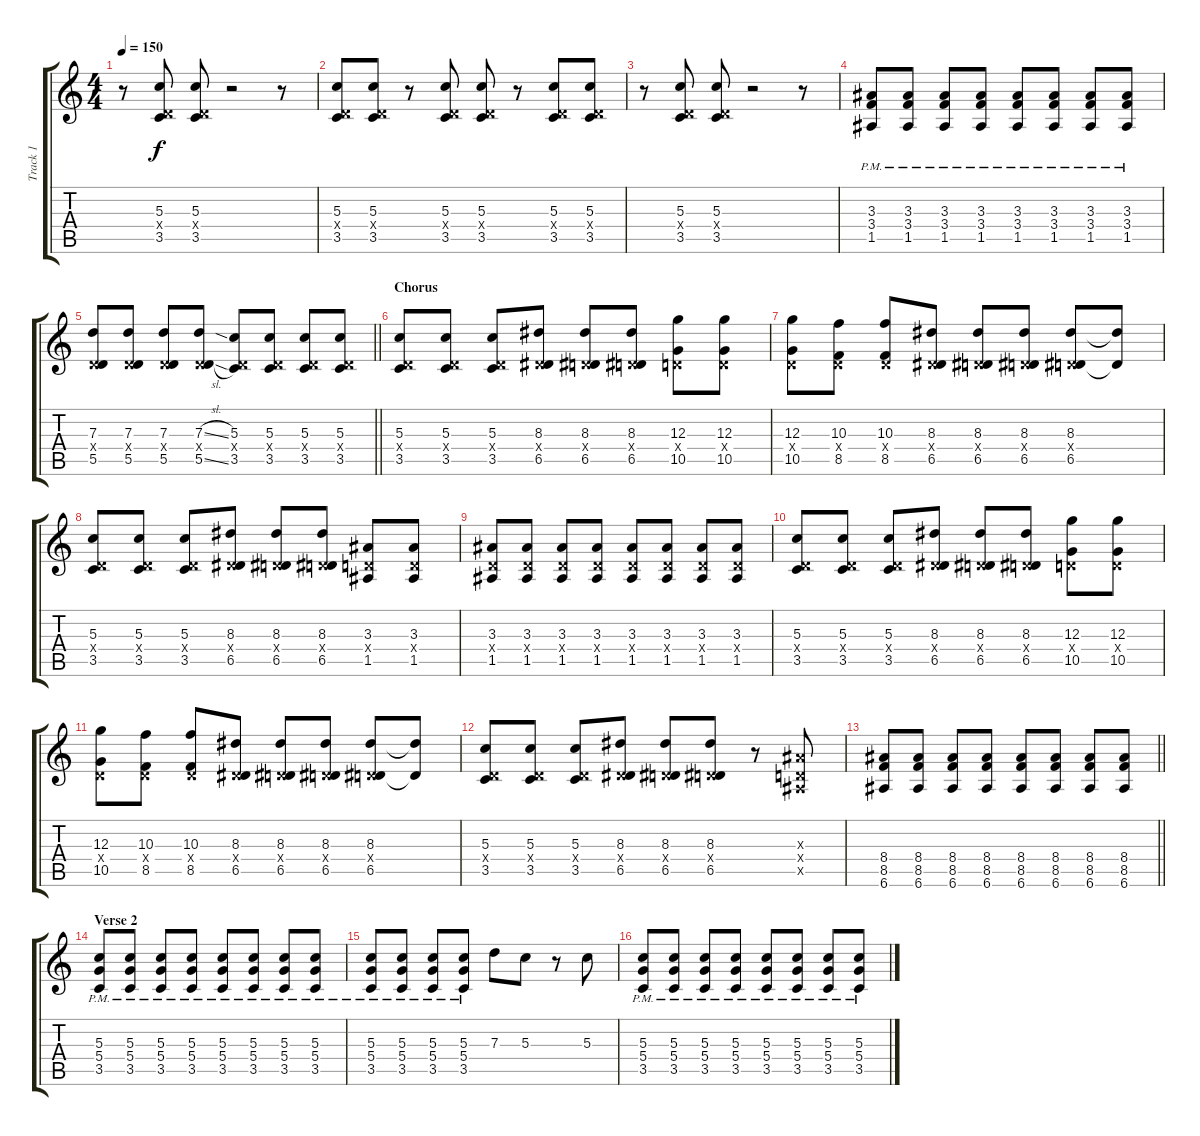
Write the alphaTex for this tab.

\track ("Track 1" "Track 1") {instrument distortionguitar}
\staff {score tabs}
\tuning (E4 B3 G3 D3 A2 E2) {hide}
\ts (4 4)
\tempo 150
\clef g2
\ks c
r.8{dy f} (5.3 0.4{x} 3.5).8 (5.3 0.4{x} 3.5).8 r.2 r.8 |
(5.3 0.4{x} 3.5).8 (5.3 0.4{x} 3.5).8 r.8 (5.3 0.4{x} 3.5).8 (5.3 0.4{x} 3.5).8 r.8 (5.3 0.4{x} 3.5).8 (5.3 0.4{x} 3.5).8 |
r.8 (5.3 0.4{x} 3.5).8 (5.3 0.4{x} 3.5).8 r.2 r.8 |
(3.3{pm} 3.4{pm} 1.5{pm}).8 (3.3{pm} 3.4{pm} 1.5{pm}).8 (3.3{pm} 3.4{pm} 1.5{pm}).8 (3.3{pm} 3.4{pm} 1.5{pm}).8 (3.3{pm} 3.4{pm} 1.5{pm}).8 (3.3{pm} 3.4{pm} 1.5{pm}).8 (3.3{pm} 3.4{pm} 1.5{pm}).8 (3.3{pm} 3.4{pm} 1.5{pm}).8 |
\barLineRight lightlight
(7.3 0.4{x} 5.5).8 (7.3 0.4{x} 5.5).8 (7.3 0.4{x} 5.5).8 (7.3{sl} 0.4{x} 5.5{sl}).8 (5.3 0.4{x} 3.5).8 (5.3 0.4{x} 3.5).8 (5.3 0.4{x} 3.5).8 (5.3 0.4{x} 3.5).8 |
\section ("" "Chorus")
(5.3 0.4{x} 3.5).8 (5.3 0.4{x} 3.5).8 (5.3 0.4{x} 3.5).8 (8.3 0.4{x} 6.5).8 (8.3 0.4{x} 6.5).8 (8.3 0.4{x} 6.5).8 (12.3 0.4{x} 10.5).8 (12.3 0.4{x} 10.5).8 |
(12.3 0.4{x} 10.5).8 (10.3 0.4{x} 8.5).8 (10.3 0.4{x} 8.5).8 (8.3 0.4{x} 6.5).8 (8.3 0.4{x} 6.5).8 (8.3 0.4{x} 6.5).8 (8.3 0.4{x} 6.5).8 (8.3{t} 6.5{t}).8 |
(5.3 0.4{x} 3.5).8 (5.3 0.4{x} 3.5).8 (5.3 0.4{x} 3.5).8 (8.3 0.4{x} 6.5).8 (8.3 0.4{x} 6.5).8 (8.3 0.4{x} 6.5).8 (3.3 0.4{x} 1.5).8 (3.3 0.4{x} 1.5).8 |
(3.3 0.4{x} 1.5).8 (3.3 0.4{x} 1.5).8 (3.3 0.4{x} 1.5).8 (3.3 0.4{x} 1.5).8 (3.3 0.4{x} 1.5).8 (3.3 0.4{x} 1.5).8 (3.3 0.4{x} 1.5).8 (3.3 0.4{x} 1.5).8 |
(5.3 0.4{x} 3.5).8 (5.3 0.4{x} 3.5).8 (5.3 0.4{x} 3.5).8 (8.3 0.4{x} 6.5).8 (8.3 0.4{x} 6.5).8 (8.3 0.4{x} 6.5).8 (12.3 0.4{x} 10.5).8 (12.3 0.4{x} 10.5).8 |
(12.3 0.4{x} 10.5).8 (10.3 0.4{x} 8.5).8 (10.3 0.4{x} 8.5).8 (8.3 0.4{x} 6.5).8 (8.3 0.4{x} 6.5).8 (8.3 0.4{x} 6.5).8 (8.3 0.4{x} 6.5).8 (8.3{t} 6.5{t}).8 |
(5.3 0.4{x} 3.5).8 (5.3 0.4{x} 3.5).8 (5.3 0.4{x} 3.5).8 (8.3 0.4{x} 6.5).8 (8.3 0.4{x} 6.5).8 (8.3 0.4{x} 6.5).8 r.8 (3.3{x} 0.4{x} 1.5{x}).8 |
\barLineRight lightlight
(8.4 8.5 6.6).8 (8.4 8.5 6.6).8 (8.4 8.5 6.6).8 (8.4 8.5 6.6).8 (8.4 8.5 6.6).8 (8.4 8.5 6.6).8 (8.4 8.5 6.6).8 (8.4 8.5 6.6).8 |
\section ("" "Verse 2")
(5.3{pm} 5.4{pm} 3.5{pm}).8 (5.3{pm} 5.4{pm} 3.5{pm}).8 (5.3{pm} 5.4{pm} 3.5{pm}).8 (5.3{pm} 5.4{pm} 3.5{pm}).8 (5.3{pm} 5.4{pm} 3.5{pm}).8 (5.3{pm} 5.4{pm} 3.5{pm}).8 (5.3{pm} 5.4{pm} 3.5{pm}).8 (5.3{pm} 5.4{pm} 3.5{pm}).8 |
(5.3{pm} 5.4{pm} 3.5{pm}).8 (5.3{pm} 5.4{pm} 3.5{pm}).8 (5.3{pm} 5.4{pm} 3.5{pm}).8 (5.3{pm} 5.4{pm} 3.5{pm}).8 7.3.8 5.3.8 r.8 5.3.8 |
(5.3{pm} 5.4{pm} 3.5{pm}).8 (5.3{pm} 5.4{pm} 3.5{pm}).8 (5.3{pm} 5.4{pm} 3.5{pm}).8 (5.3{pm} 5.4{pm} 3.5{pm}).8 (5.3{pm} 5.4{pm} 3.5{pm}).8 (5.3{pm} 5.4{pm} 3.5{pm}).8 (5.3{pm} 5.4{pm} 3.5{pm}).8 (5.3{pm} 5.4{pm} 3.5{pm}).8
